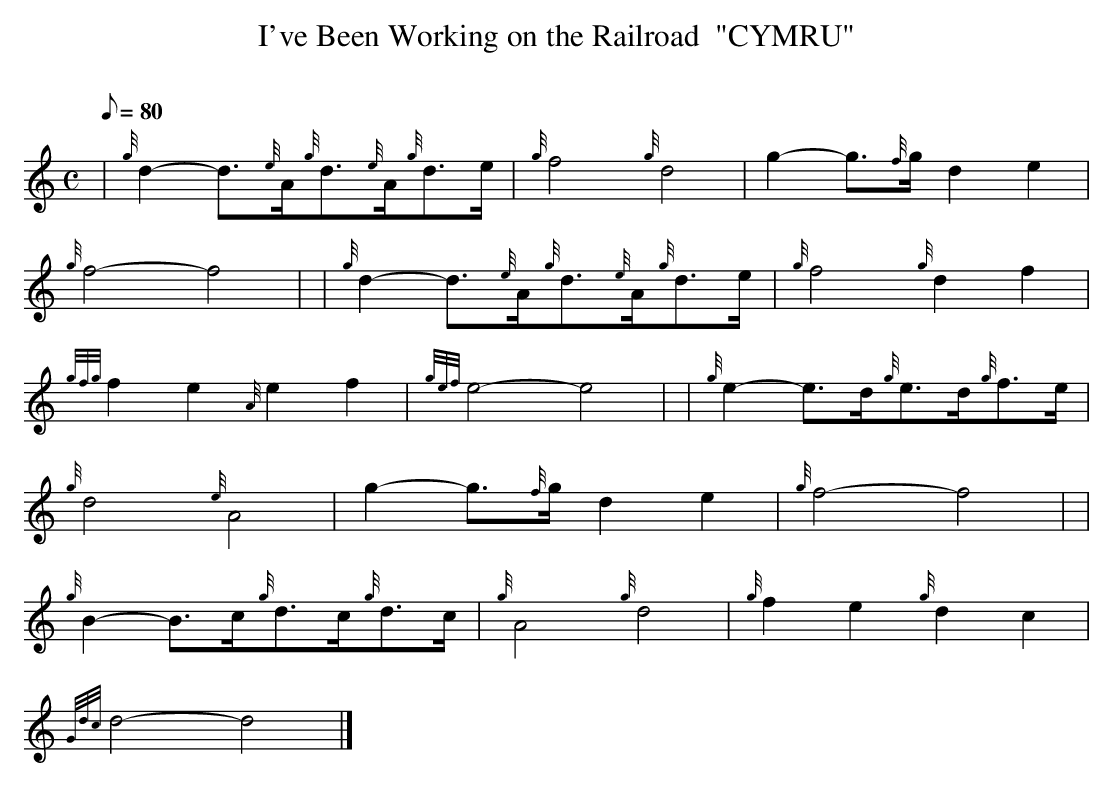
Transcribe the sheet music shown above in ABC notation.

X:1
T:I've Been Working on the Railroad  "CYMRU"
M:C
L:1/8
Q:80
C:
K:HP
| {g}d2-d3/2{e}A/2{g}d3/2{e}A/2{g}d3/2e/2|
{g}f4{g}d4|
g2-g3/2{f}g/2d2e2|  !
{g}f4-f4| |
{g}d2-d3/2{e}A/2{g}d3/2{e}A/2{g}d3/2e/2|
{g}f4{g}d2f2|  !
{gfg}f2e2{A}e2f2|
{gef}e4-e4| |
{g}e2-e3/2d/2{g}e3/2d/2{g}f3/2e/2|  !
{g}d4{e}A4|
g2-g3/2{f}g/2d2e2|
{g}f4-f4| |  !
{g}B2-B3/2c/2{g}d3/2c/2{g}d3/2c/2|
{g}A4{g}d4|
{g}f2e2{g}d2c2|  !
{Gdc}d4-d4|]
